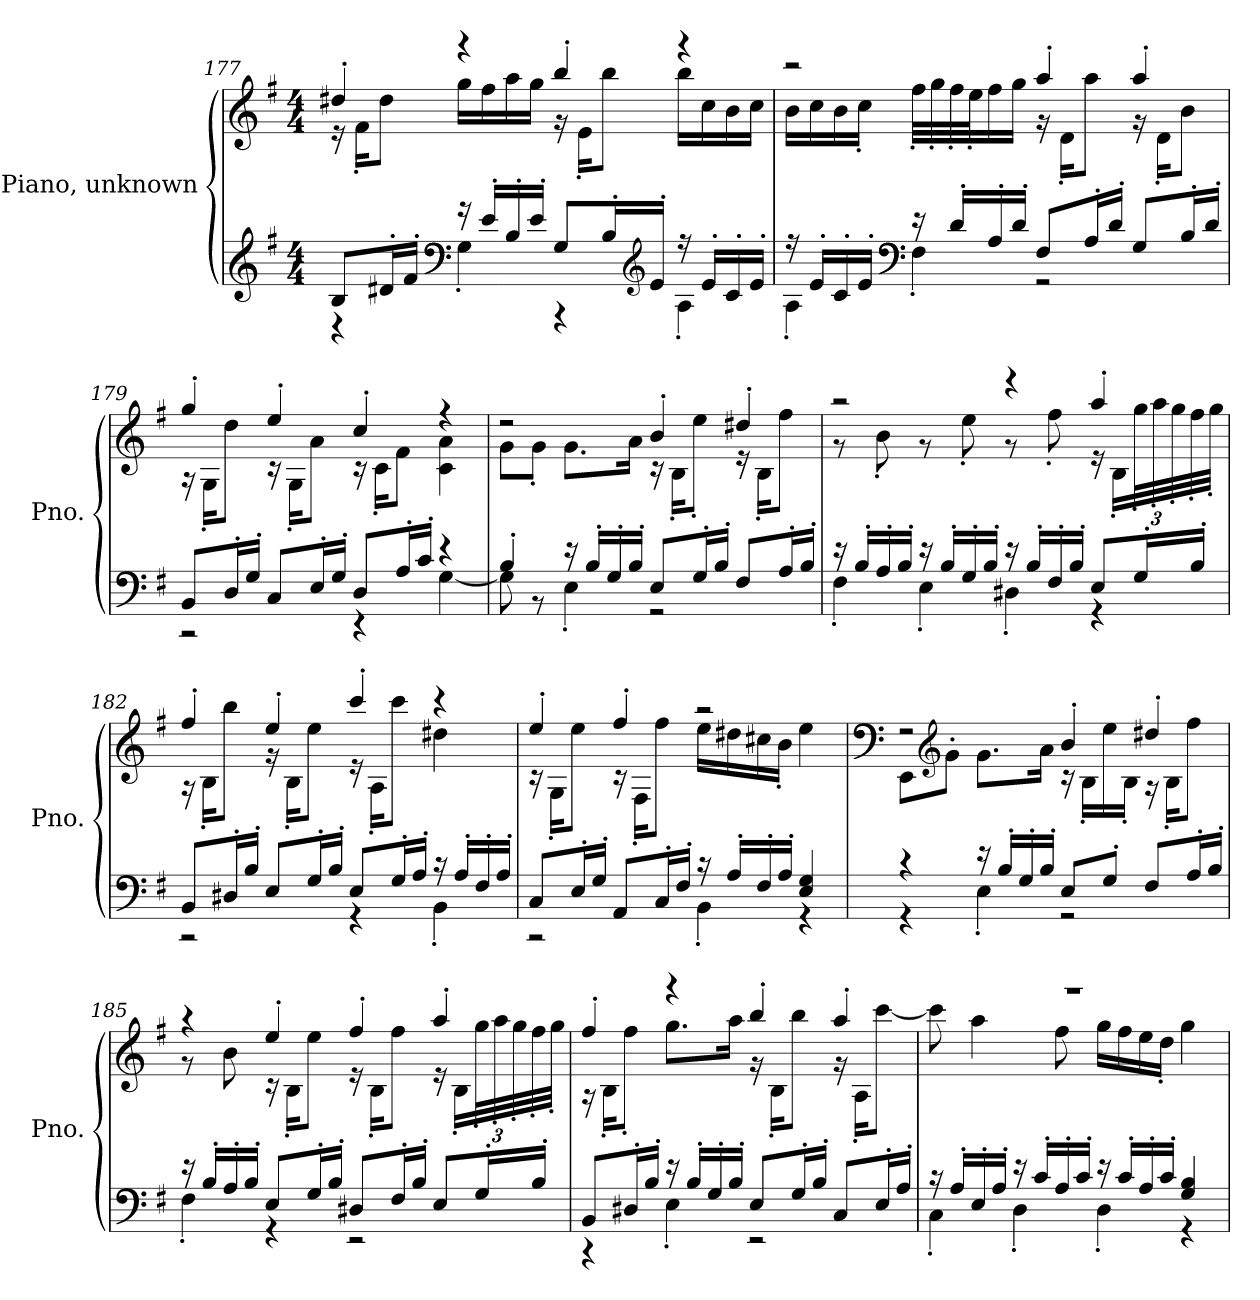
**kern	**kern
*part1	*part1
*staff2	*staff1
*I"Piano, unknown	*
*I'Pno.	*
*clefG2	*clefG2
*k[f#]	*k[f#]
*M4/4	*M4/4
=177	=177
*^	*^
8B/L	4r	4dd#X'/	16r
.	.	.	16f#'\KL
16d#X'/L	.	.	8dd#\J
16f#'/JJ	.	.	.
*clefF4	*	*	*
16r	4G'\	4r	16gg\LL
16e'/LL	.	.	16ff#\
16B'/	.	.	16aa\
16e'/JJ	.	.	16gg\JJ
8G/L	4r	4bb'/	16r
.	.	.	16e'\KL
16B'/L	.	.	8bb\J
*clefG2	*	*	*
16e'/JJ	.	.	.
16r	4A'\	4r	16bb\LL
16e'/LL	.	.	16cc\
16c'/	.	.	16b\
16e'/JJ	.	.	16cc\JJ
!!LO:PB:g=z	!!
=178	=178	=178	=178
16r	4A'\	2r	16b\LL
16e'/LL	.	.	16cc\
16c'/	.	.	16b\
16e'/JJ	.	.	16cc'\JJ
*clefF4	*	*	*
16r	4F#'\	.	32ff#'\LLL
.	.	.	32gg'\
16d'/LL	.	.	32ff#'\
.	.	.	32ee'\J
16A'/	.	.	16ff#\
16d'/JJ	.	.	16gg\JJ
8F#/L	2r	4aa'/	16r
.	.	.	16d'\KL
16A'/L	.	.	8aa\J
16d'/JJ	.	.	.
8G/L	.	4aa'/	16r
.	.	.	16d'\KL
16B'/L	.	.	8b\J
16d'/JJ	.	.	.
=179	=179	=179	=179
8BB/L	2r	4gg'/	16r
.	.	.	16G'\KL
16D'/L	.	.	8dd\J
16G'/JJ	.	.	.
8C/L	.	4ee'/	16r
.	.	.	16G'\KL
16E'/L	.	.	8a\J
16G'/JJ	.	.	.
8D/L	4r	4cc'/	16r
.	.	.	16c'\KL
16A'/L	.	.	8f#\J
16c'/JJ	.	.	.
4r	[4G\	4r	4c\ 4a\
!!LO:LB:g=z	!!
=180	=180	=180	=180
4B'/	8G\]	2r	8g\L
.	8r	.	8g'\J
16r	4E'\	.	8.g\L
16B'/LL	.	.	.
16G'/	.	.	.
16B'/JJ	.	.	16a\Jk
8E/L	2r	4b'/	16r
.	.	.	16B'\KL
16G'/L	.	.	8ee'\J
16B'/JJ	.	.	.
8F#/L	.	4dd#X'/	16r
.	.	.	16B'\KL
16A'/L	.	.	8ff#\J
16B'/JJ	.	.	.
=181	=181	=181	=181
16r	4F#'\	2r	8r
16B'/LL	.	.	.
16A'/	.	.	8b'\
16B'/JJ	.	.	.
16r	4E'\	.	8r
16B'/LL	.	.	.
16G'/	.	.	8ee'\
16B'/JJ	.	.	.
16r	4D#X'\	4r	8r
16B'/LL	.	.	.
16F#'/	.	.	8ff#'\
16B'/JJ	.	.	.
8E/L	4r	4aa'/	16r
.	.	.	16B'\LL
*	*	*	*Xbrackettup
16G'/L	.	.	48gg'\L
.	.	.	48aa'\
.	.	.	48gg'\
16B'/JJ	.	.	32ff#'\
.	.	.	32gg'\JJJ
!!LO:LB:g=z	!!
=182	=182	=182	=182
8BB/L	2r	4ff#'/	16r
.	.	.	16B'\KL
16D#X'/L	.	.	8bb\J
16B'/JJ	.	.	.
8E/L	.	4ee'/	16r
.	.	.	16B'\KL
16G'/L	.	.	8ee\J
16B'/JJ	.	.	.
8E/L	4r	4ccc'/	16r
.	.	.	16A'\KL
16G'/L	.	.	8ccc\J
16A'/JJ	.	.	.
16r	4BB'\	4r	4dd#X\
16A'/LL	.	.	.
16F#'/	.	.	.
16A'/JJ	.	.	.
=183	=183	=183	=183
8C/L	2r	4ee'/	16r
.	.	.	16G'\KL
16E'/L	.	.	8ee\J
16G'/JJ	.	.	.
8AA/L	.	4ff#'/	16r
.	.	.	16F#'\KL
16C'/L	.	.	8ff#\J
16F#'/JJ	.	.	.
16r	4BB'\	2r	16ee\LL
16A'/LL	.	.	16dd#X\
16F#'/	.	.	16cc#X\
16A'/JJ	.	.	16b'\JJ
4E/ 4G/	4r	.	4ee\
!!LO:LB:g=z	!!
=184	=184	=184	=184
*	*	*clefF4	*
4r	4r	2r	8EE\L
*	*	*clefG2	*
.	.	.	8g'\J
16r	4E'\	.	8.g\L
16B'/LL	.	.	.
16G'/	.	.	.
16B'/JJ	.	.	16a\Jk
8E/L	2r	4b'/	16r
.	.	.	16B'\LL
8G'/J	.	.	16ee\
.	.	.	16B'\JJ
8F#/L	.	4dd#X'/	16r
.	.	.	16B'\KL
16A'/L	.	.	8ff#\J
16B'/JJ	.	.	.
=185	=185	=185	=185
16r	4F#'\	4r	8r
16B'/LL	.	.	.
16A'/	.	.	8b\
16B'/JJ	.	.	.
8E/L	4r	4ee'/	16r
.	.	.	16B'\KL
16G'/L	.	.	8ee\J
16B'/JJ	.	.	.
8D#X/L	2r	4ff#'/	16r
.	.	.	16B'\KL
16F#'/L	.	.	8ff#\J
16B'/JJ	.	.	.
8E/L	.	4aa'/	16r
.	.	.	16B'\LL
16G'/L	.	.	48gg'\L
.	.	.	48aa'\
.	.	.	48gg'\
16B'/JJ	.	.	32ff#'\
.	.	.	32gg'\JJJ
!!LO:LB:g=z	!!
=186	=186	=186	=186
8BB/L	4r	4ff#'/	16r
.	.	.	16B'\KL
16D#X'/L	.	.	8ff#'\J
16B'/JJ	.	.	.
16r	4E'\	4r	8.gg\L
16B'/LL	.	.	.
16G'/	.	.	.
16B'/JJ	.	.	16aa\Jk
8E/L	2r	4bb'/	16r
.	.	.	16B'\KL
16G'/L	.	.	8bb\J
16B'/JJ	.	.	.
8C/L	.	4aa'/	16r
.	.	.	16A'\KL
16E'/L	.	.	[8ccc\J
16A'/JJ	.	.	.
=187	=187	=187	=187
16r	4C'\	1r	8ccc\]
16A'/LL	.	.	.
16E'/	.	.	4aa\
16A'/JJ	.	.	.
16r	4D'\	.	.
16c'/LL	.	.	.
16A'/	.	.	8ff#\
16c'/JJ	.	.	.
16r	4D'\	.	16gg\LL
16c'/LL	.	.	16ff#\
16A'/	.	.	16ee\
16c'/JJ	.	.	16dd'\JJ
4G/ 4B/	4r	.	4gg\
*v	*v	*	*
*	*v	*v
=	=
*-	*-
